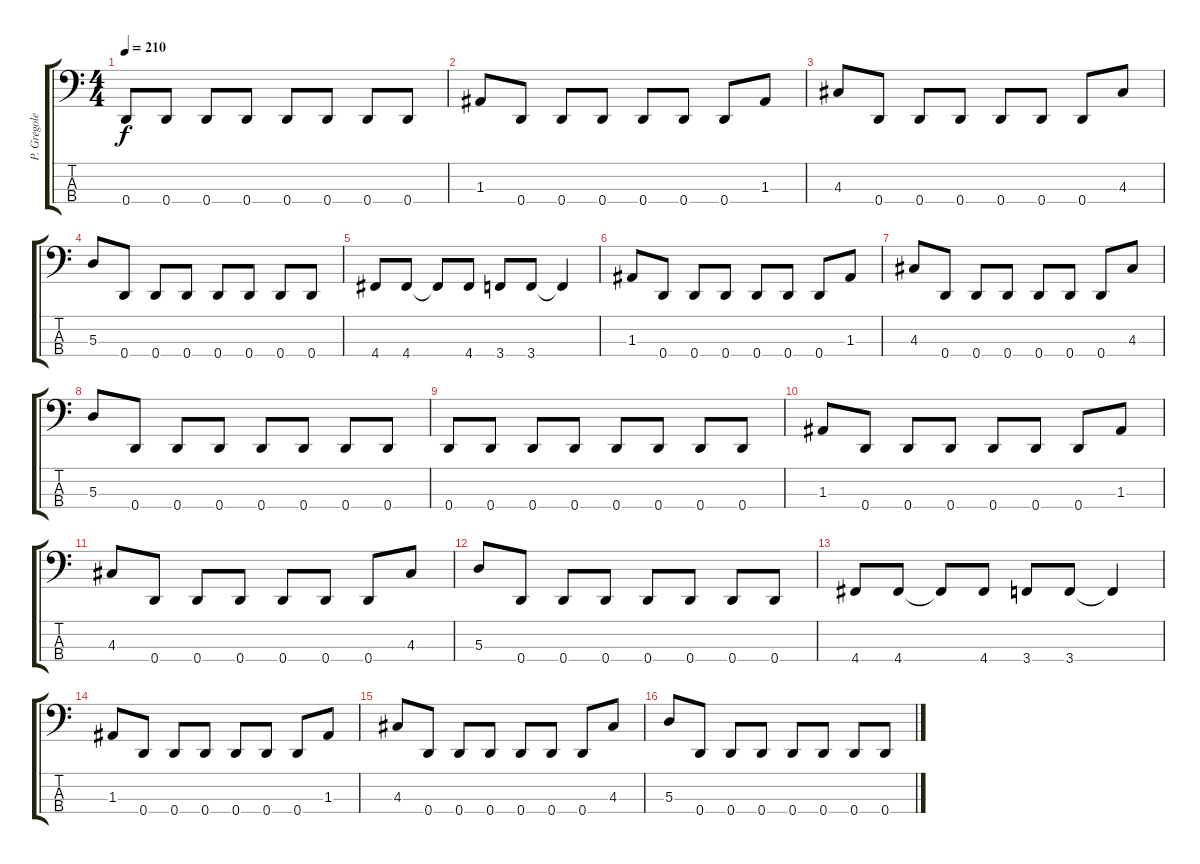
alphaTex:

\track ("P. Gregoletto" "P. Gregole") {instrument electricbassfinger}
\staff {score tabs}
\tuning (G2 D2 A1 D1) {hide}
\ts (4 4)
\tempo 210
\clef f4
\ks c
0.4.8{dy f} 0.4.8 0.4.8 0.4.8 0.4.8 0.4.8 0.4.8 0.4.8 |
1.3.8 0.4.8 0.4.8 0.4.8 0.4.8 0.4.8 0.4.8 1.3.8 |
4.3.8 0.4.8 0.4.8 0.4.8 0.4.8 0.4.8 0.4.8 4.3.8 |
5.3.8 0.4.8 0.4.8 0.4.8 0.4.8 0.4.8 0.4.8 0.4.8 |
4.4.8 4.4.8 4.4{t}.8 4.4.8 3.4.8 3.4.8 3.4{t}.4 |
1.3.8 0.4.8 0.4.8 0.4.8 0.4.8 0.4.8 0.4.8 1.3.8 |
4.3.8 0.4.8 0.4.8 0.4.8 0.4.8 0.4.8 0.4.8 4.3.8 |
5.3.8 0.4.8 0.4.8 0.4.8 0.4.8 0.4.8 0.4.8 0.4.8 |
0.4.8 0.4.8 0.4.8 0.4.8 0.4.8 0.4.8 0.4.8 0.4.8 |
1.3.8 0.4.8 0.4.8 0.4.8 0.4.8 0.4.8 0.4.8 1.3.8 |
4.3.8 0.4.8 0.4.8 0.4.8 0.4.8 0.4.8 0.4.8 4.3.8 |
5.3.8 0.4.8 0.4.8 0.4.8 0.4.8 0.4.8 0.4.8 0.4.8 |
4.4.8 4.4.8 4.4{t}.8 4.4.8 3.4.8 3.4.8 3.4{t}.4 |
1.3.8 0.4.8 0.4.8 0.4.8 0.4.8 0.4.8 0.4.8 1.3.8 |
4.3.8 0.4.8 0.4.8 0.4.8 0.4.8 0.4.8 0.4.8 4.3.8 |
5.3.8 0.4.8 0.4.8 0.4.8 0.4.8 0.4.8 0.4.8 0.4.8
